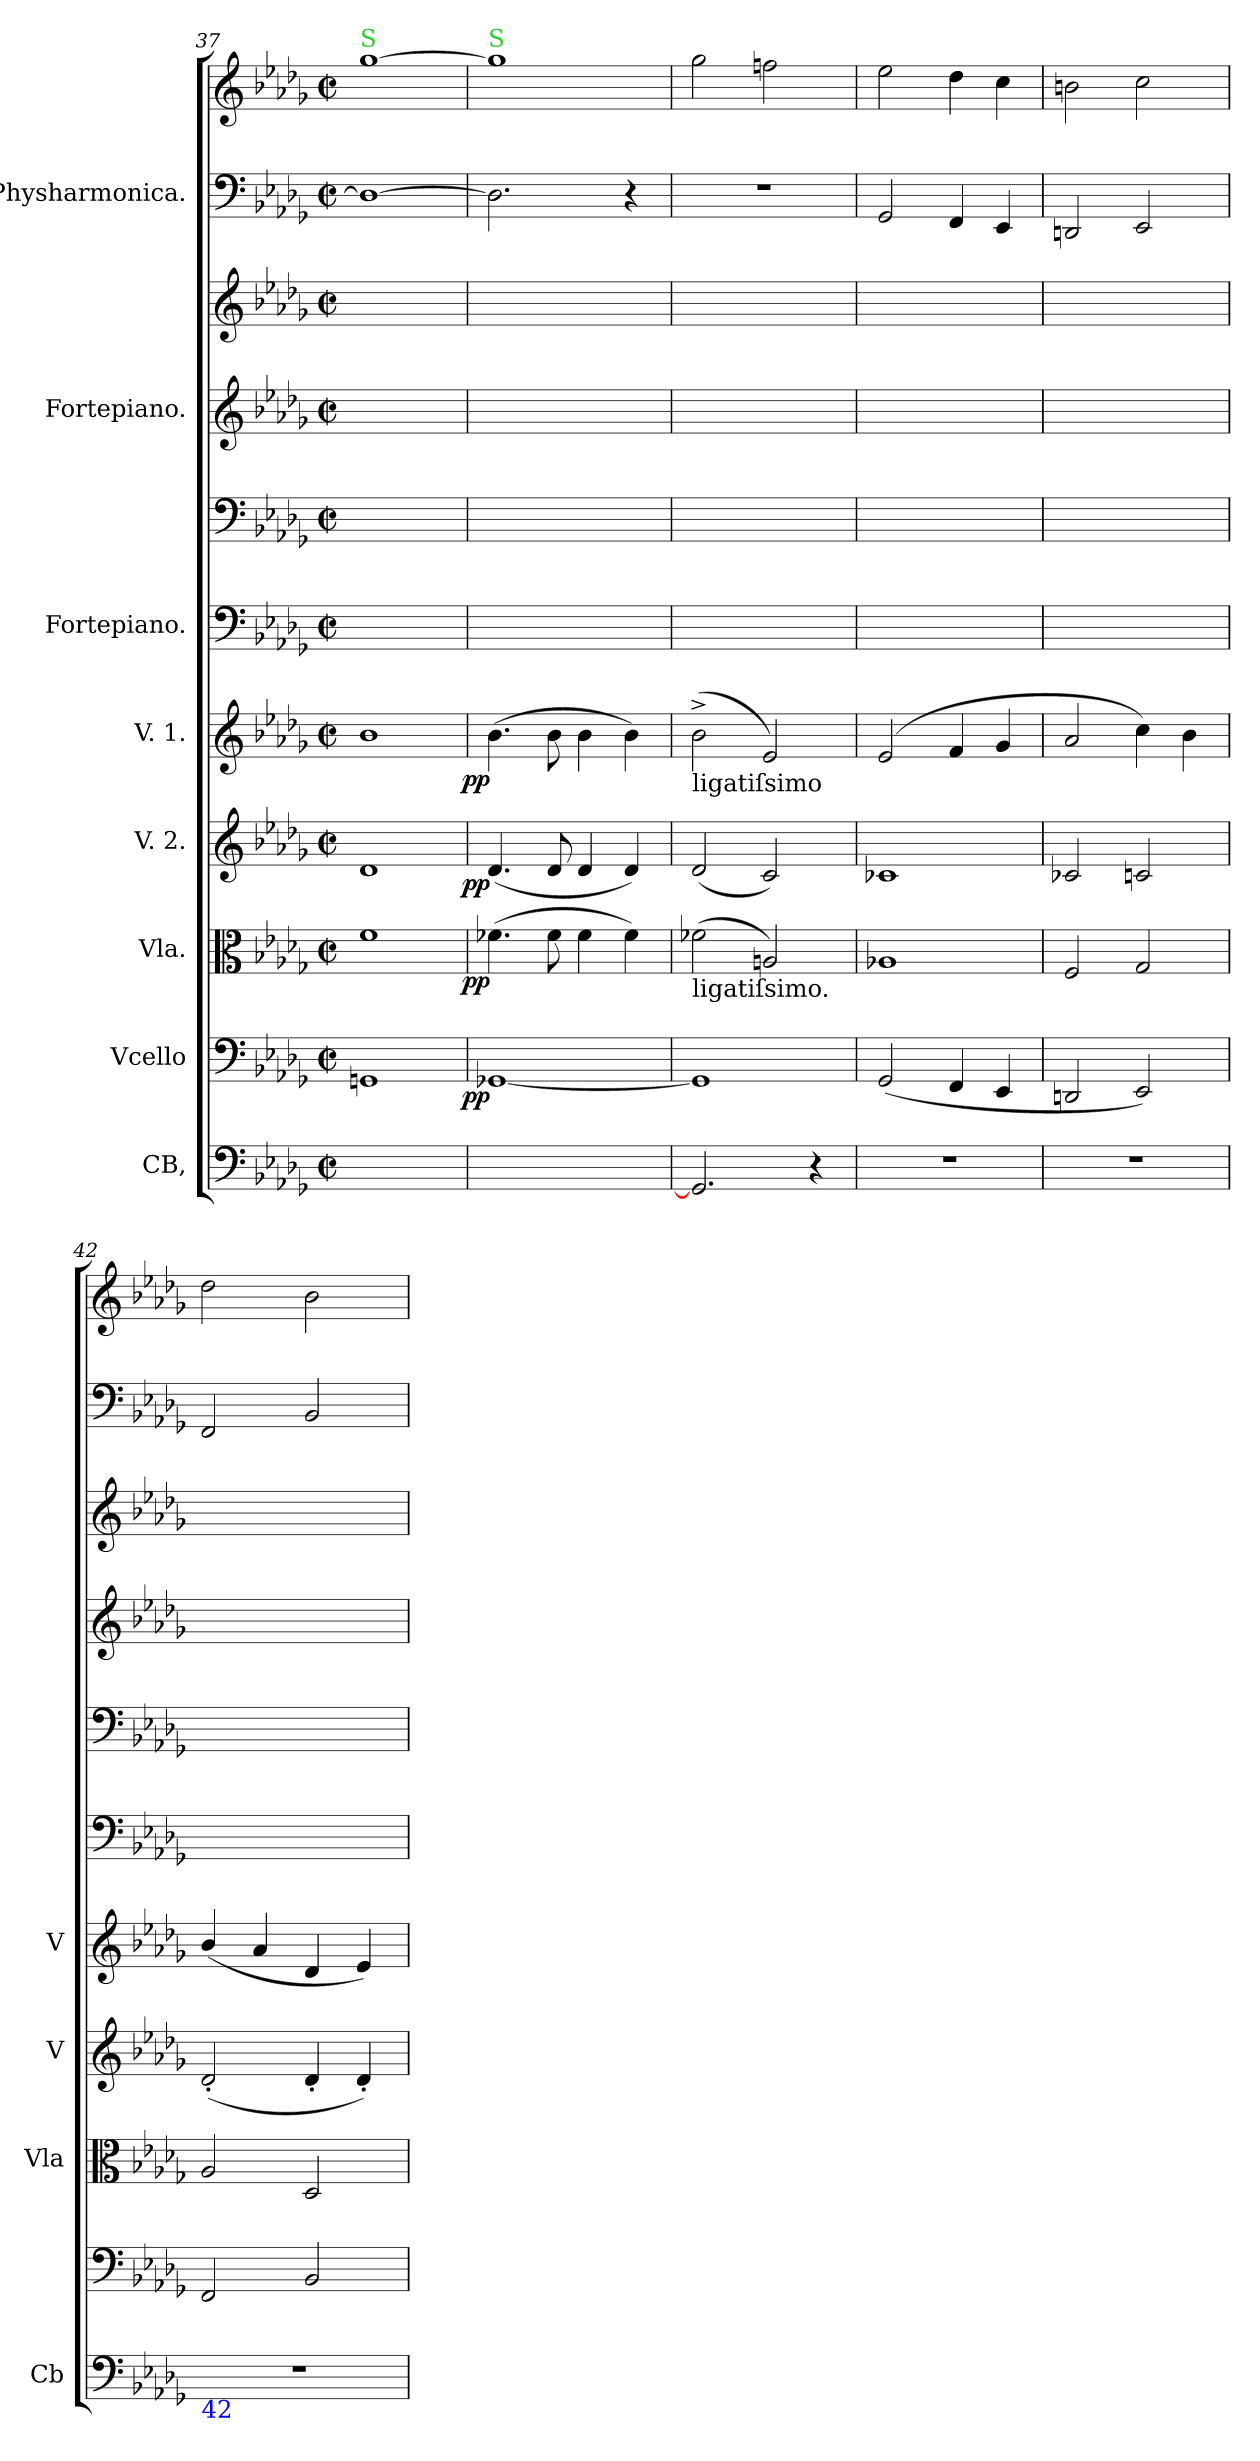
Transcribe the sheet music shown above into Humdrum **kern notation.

**kern	**kern	**dynam	**kern	**dynam	**kern	**dynam	**kern	**dynam	**kern	**kern	**kern	**kern	**kern	**kern
*part8	*part7	*part7	*part6	*part6	*part5	*part5	*part4	*part4	*part3	*part3	*part2	*part2	*part1	*part1
*staff11	*staff10	*staff10	*staff9	*staff9	*staff8	*staff8	*staff7	*staff7	*staff6	*staff5	*staff4	*staff3	*staff2	*staff1
*I"CB,	*I"Vcello	*	*I"Vla.	*	*I"V. 2.	*	*I"V. 1.	*	*I"Fortepiano.	*	*I"Fortepiano.	*	*I"Physharmonica.	*
*I'Cb	*	*	*I'Vla	*	*I'V	*	*I'V	*	*	*	*	*	*	*
*clefF4	*clefF4	*	*clefC3	*	*clefG2	*	*clefG2	*	*clefF4	*clefF4	*clefG2	*clefG2	*clefF4	*clefG2
*k[b-e-a-d-g-]	*k[b-e-a-d-g-]	*	*k[b-e-a-d-g-]	*	*k[b-e-a-d-g-]	*	*k[b-e-a-d-g-]	*	*k[b-e-a-d-g-]	*k[b-e-a-d-g-]	*k[b-e-a-d-g-]	*k[b-e-a-d-g-]	*k[b-e-a-d-g-]	*k[b-e-a-d-g-]
*M2/2	*M2/2	*	*M2/2	*	*M2/2	*	*M2/2	*	*M2/2	*M2/2	*M2/2	*M2/2	*M2/2	*M2/2
*met(c|)	*met(c|)	*	*met(c|)	*	*met(c|)	*	*met(c|)	*	*met(c|)	*met(c|)	*met(c|)	*met(c|)	*met(c|)	*met(c|)
=37	=37	=37	=37	=37	=37	=37	=37	=37	=37	=37	=37	=37	=37	=37
!	!	!	!	!	!	!	!	!	!	!	!	!	!	!LO:TX:a:color=limegreen:t=S
1GGnyy	1GGn	.	1f	.	1d-	.	1b-	.	1ryy	1ryy	1ryy	1ryy	1D-_	[1gg-
=38	=38	=38	=38	=38	=38	=38	=38	=38	=38	=38	=38	=38	=38	=38
!	!	!	!	!	!	!	!	!	!	!	!	!	!	!LO:TX:a:color=limegreen:t=S
!	!	!LO:DY:rj	!	!LO:DY:rj	!	!LO:DY:rj	!	!LO:DY:rj	!	!	!	!	!	!
[1GG-Xyy	[1GG-X	pp.	(>4.f-X\	pp.	(4.d-/	pp.	(4.b-\	pp.	1ryy	1ryy	1ryy	1ryy	2.D-\]	1gg-]
.	.	.	8f-\	.	8d-/	.	8b-\	.	.	.	.	.	.	.
.	.	.	4f-\	.	4d-/	.	4b-\	.	.	.	.	.	.	.
.	.	.	4f-\)	.	4d-/)	.	4b-\)	.	.	.	.	.	4r	.
=39	=39	=39	=39	=39	=39	=39	=39	=39	=39	=39	=39	=39	=39	=39
!	!	!	!	!	!	!	!LO:TX:b:t=ligatiſsimo	!	!	!	!	!	!	!
!	!	!	!LO:TX:b:t=ligatiſsimo.	!	!	!	!	!	!	!	!	!	!	!
2.GG-/]	1GG-]	.	(2f-X\	.	(2d-/	.	(2b-^\	.	1ryy	1ryy	1ryy	1ryy	1r	2gg-\
.	.	.	2An/)	.	2c/)	.	2e-/)	.	.	.	.	.	.	2ffn\
4r	.	.	.	.	.	.	.	.	.	.	.	.	.	.
=40	=40	=40	=40	=40	=40	=40	=40	=40	=40	=40	=40	=40	=40	=40
1r	(2GG-/	.	1A-X	.	1c-X	.	(2e-/	.	1ryy	1ryy	1ryy	1ryy	2GG-/	2ee-\
.	4FF/	.	.	.	.	.	4f/	.	.	.	.	.	4FF/	4dd-\
.	4EE-/	.	.	.	.	.	4g-/	.	.	.	.	.	4EE-/	4cc\
=41	=41	=41	=41	=41	=41	=41	=41	=41	=41	=41	=41	=41	=41	=41
1r	2DDn/	.	2F/	.	2c-X/	.	2a-/	.	1ryy	1ryy	1ryy	1ryy	2DDn/	2bn\
.	2EE-/)	.	2G-/	.	2cn/	.	4cc\)	.	.	.	.	.	2EE-/	2cc\
.	.	.	.	.	.	.	4b-\	.	.	.	.	.	.	.
=42	=42	=42	=42	=42	=42	=42	=42	=42	=42	=42	=42	=42	=42	=42
!LO:TX:b:color=blue:t=42	!	!	!	!	!	!	!	!	!	!	!	!	!	!
1r	2FF/	.	2A-/	.	(2d-'/	.	(4b-/	.	1ryy	1ryy	1ryy	1ryy	2FF/	2dd-\
.	.	.	.	.	.	.	4a-/	.	.	.	.	.	.	.
.	2BB-/	.	2D-/	.	4d-'/	.	4d-/	.	.	.	.	.	2BB-/	2b-\
.	.	.	.	.	4d-'/)	.	4e-/)	.	.	.	.	.	.	.
=	=	=	=	=	=	=	=	=	=	=	=	=	=	=
*-	*-	*-	*-	*-	*-	*-	*-	*-	*-	*-	*-	*-	*-	*-
